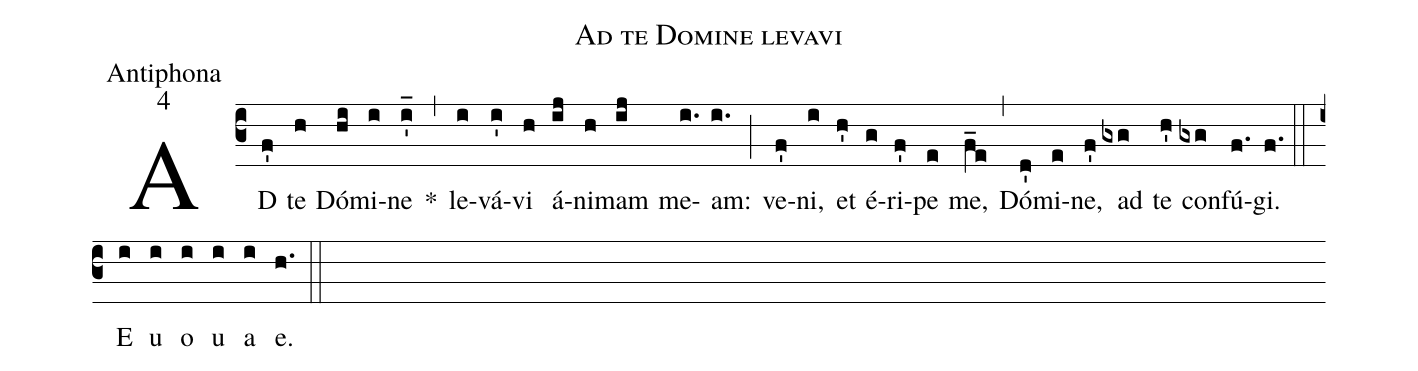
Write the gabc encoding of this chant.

name:Ad te Domine levavi;
office-part:Antiphona;
mode:4;
%%
(c3) AD(f') te(h) Dó(hi)mi(i)ne(i'_) *(,) le(i)vá(i')vi(h) á(ij)ni(h)mam(ij) me(i.)am:(i.) (;) ve(f')ni,(i) et(h') é(g)ri(f')pe(e) me,(f_e) (,) Dó(d')mi(e)ne,(f') ad(gxg) te(h') con(gxg)fú(f.)gi.(f.) (::)  E(i) u(i) o(i) u(i) a(i) e.(h.) (::)
